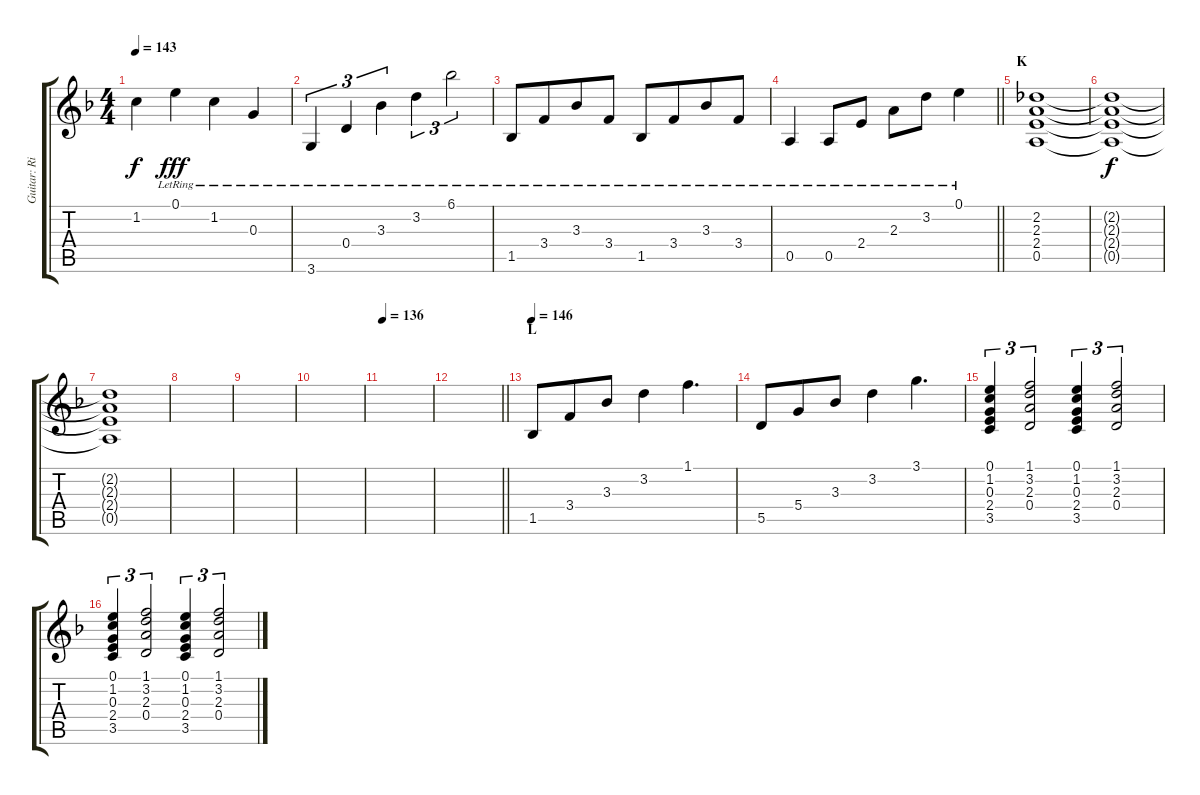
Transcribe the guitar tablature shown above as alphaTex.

\track ("Guitar: Rik" "Guitar: Ri") {instrument electricguitarclean}
\staff {score tabs}
\tuning (E4 B3 G3 D3 A2 E2) {hide}
\ts (4 4)
\tempo 143
\clef g2
\ks f
1.2{t}.4{dy f} 0.1{lr}.4{dy fff} 1.2{lr}.4 0.3{lr}.4 |
3.6{lr}.4{tu (3 2)} 0.4{lr}.4{tu (3 2)} 3.3{lr}.4{tu (3 2)} 3.2{lr}.4{tu (3 2)} 6.1{lr}.2{tu (3 2)} |
1.5{lr}.8 3.4{lr}.8{beam merge} 3.3{lr}.8 3.4{lr}.8 1.5{lr}.8 3.4{lr}.8{beam merge} 3.3{lr}.8 3.4{lr}.8 |
\barLineRight lightlight
0.5{lr}.4 0.5{lr}.8 2.4{lr}.8 2.3{lr}.8 3.2{lr}.8 0.1{lr}.4 |
\section ("" "K")
(2.2 2.3 2.4 0.5).1{volume 0} |
(2.2{t} 2.3{t} 2.4{t} 0.5{t}).1{dy f} |
(2.2{t} 2.3{t} 2.4{t} 0.5{t}).1 |
|
|
|
\tempo 136
|
\barLineRight lightlight
|
\section ("" "L")
\tempo 146
1.5.8{volume 13 instrument electricguitarclean} 3.4.8{beam merge} 3.3.8 3.2.4 1.1.4{d} |
5.5.8 5.4.8{beam merge} 3.3.8 3.2.4 3.1.4{d} |
(0.1 1.2 0.3 2.4 3.5).4{tu (3 2)} (1.1 3.2 2.3 0.4).2{tu (3 2)} (0.1 1.2 0.3 2.4 3.5).4{tu (3 2)} (1.1 3.2 2.3 0.4).2{tu (3 2)} |
(0.1 1.2 0.3 2.4 3.5).4{tu (3 2)} (1.1 3.2 2.3 0.4).2{tu (3 2)} (0.1 1.2 0.3 2.4 3.5).4{tu (3 2)} (1.1 3.2 2.3 0.4).2{tu (3 2)}
